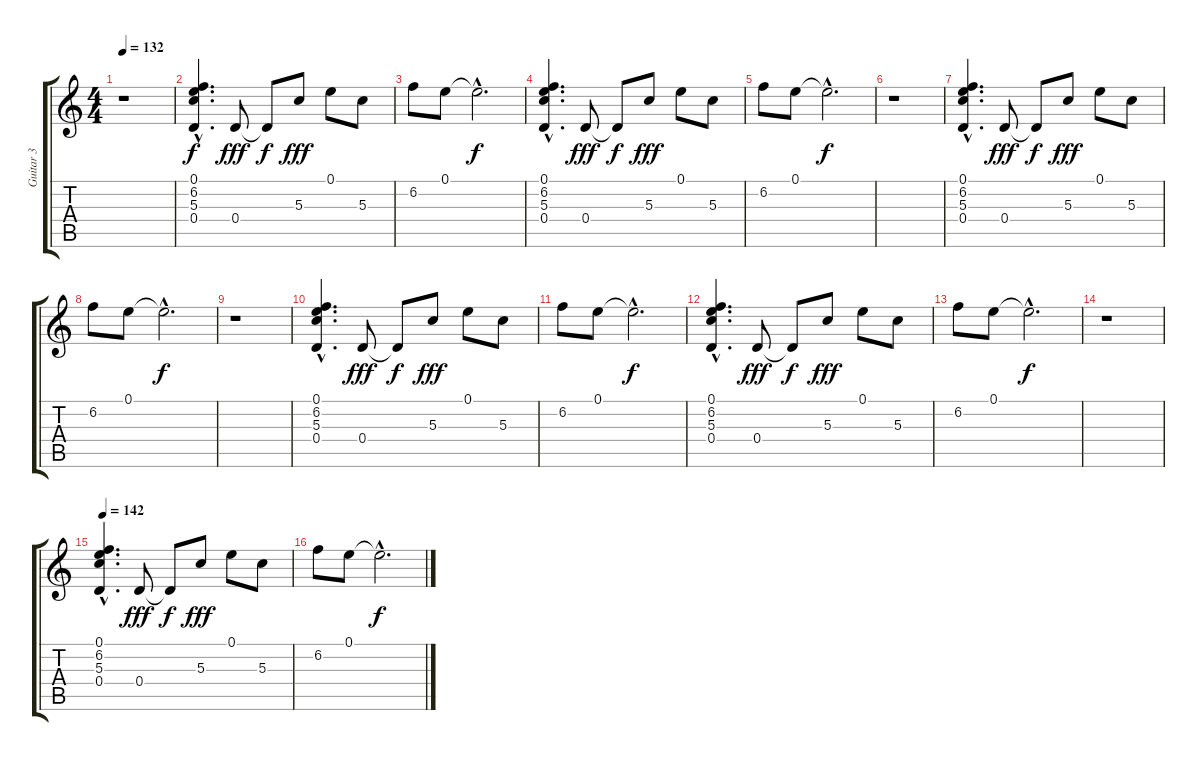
\track ("Guitar 3  Adrian Smith" "Guitar 3  ") {instrument electricguitarclean}
\staff {score tabs}
\tuning (E4 B3 G3 D3 A2 E2) {hide}
\ts (4 4)
\tempo 132
\clef g2
\ks c
r.1{dy f} |
(0.1{hac} 6.2{hac} 5.3{hac} 0.4{hac}).4{d} 0.4.8{dy fff} 0.4{t}.8{dy f} 5.3.8{dy fff} 0.1.8 5.3.8 |
6.2.8 0.1.8 0.1{hac t}.2{d dy f} |
(0.1{hac} 6.2{hac} 5.3{hac} 0.4{hac}).4{d} 0.4.8{dy fff} 0.4{t}.8{dy f} 5.3.8{dy fff} 0.1.8 5.3.8 |
6.2.8 0.1.8 0.1{hac t}.2{d dy f} |
r.1 |
(0.1{hac} 6.2{hac} 5.3{hac} 0.4{hac}).4{d} 0.4.8{dy fff} 0.4{t}.8{dy f} 5.3.8{dy fff} 0.1.8 5.3.8 |
6.2.8 0.1.8 0.1{hac t}.2{d dy f} |
r.1 |
(0.1{hac} 6.2{hac} 5.3{hac} 0.4{hac}).4{d} 0.4.8{dy fff} 0.4{t}.8{dy f} 5.3.8{dy fff} 0.1.8 5.3.8 |
6.2.8 0.1.8 0.1{hac t}.2{d dy f} |
(0.1{hac} 6.2{hac} 5.3{hac} 0.4{hac}).4{d} 0.4.8{dy fff} 0.4{t}.8{dy f} 5.3.8{dy fff} 0.1.8 5.3.8 |
6.2.8 0.1.8 0.1{hac t}.2{d dy f} |
r.1 |
\tempo 142
(0.1{hac} 6.2{hac} 5.3{hac} 0.4{hac}).4{d} 0.4.8{dy fff} 0.4{t}.8{dy f} 5.3.8{dy fff} 0.1.8 5.3.8 |
6.2.8 0.1.8 0.1{hac t}.2{d dy f}
